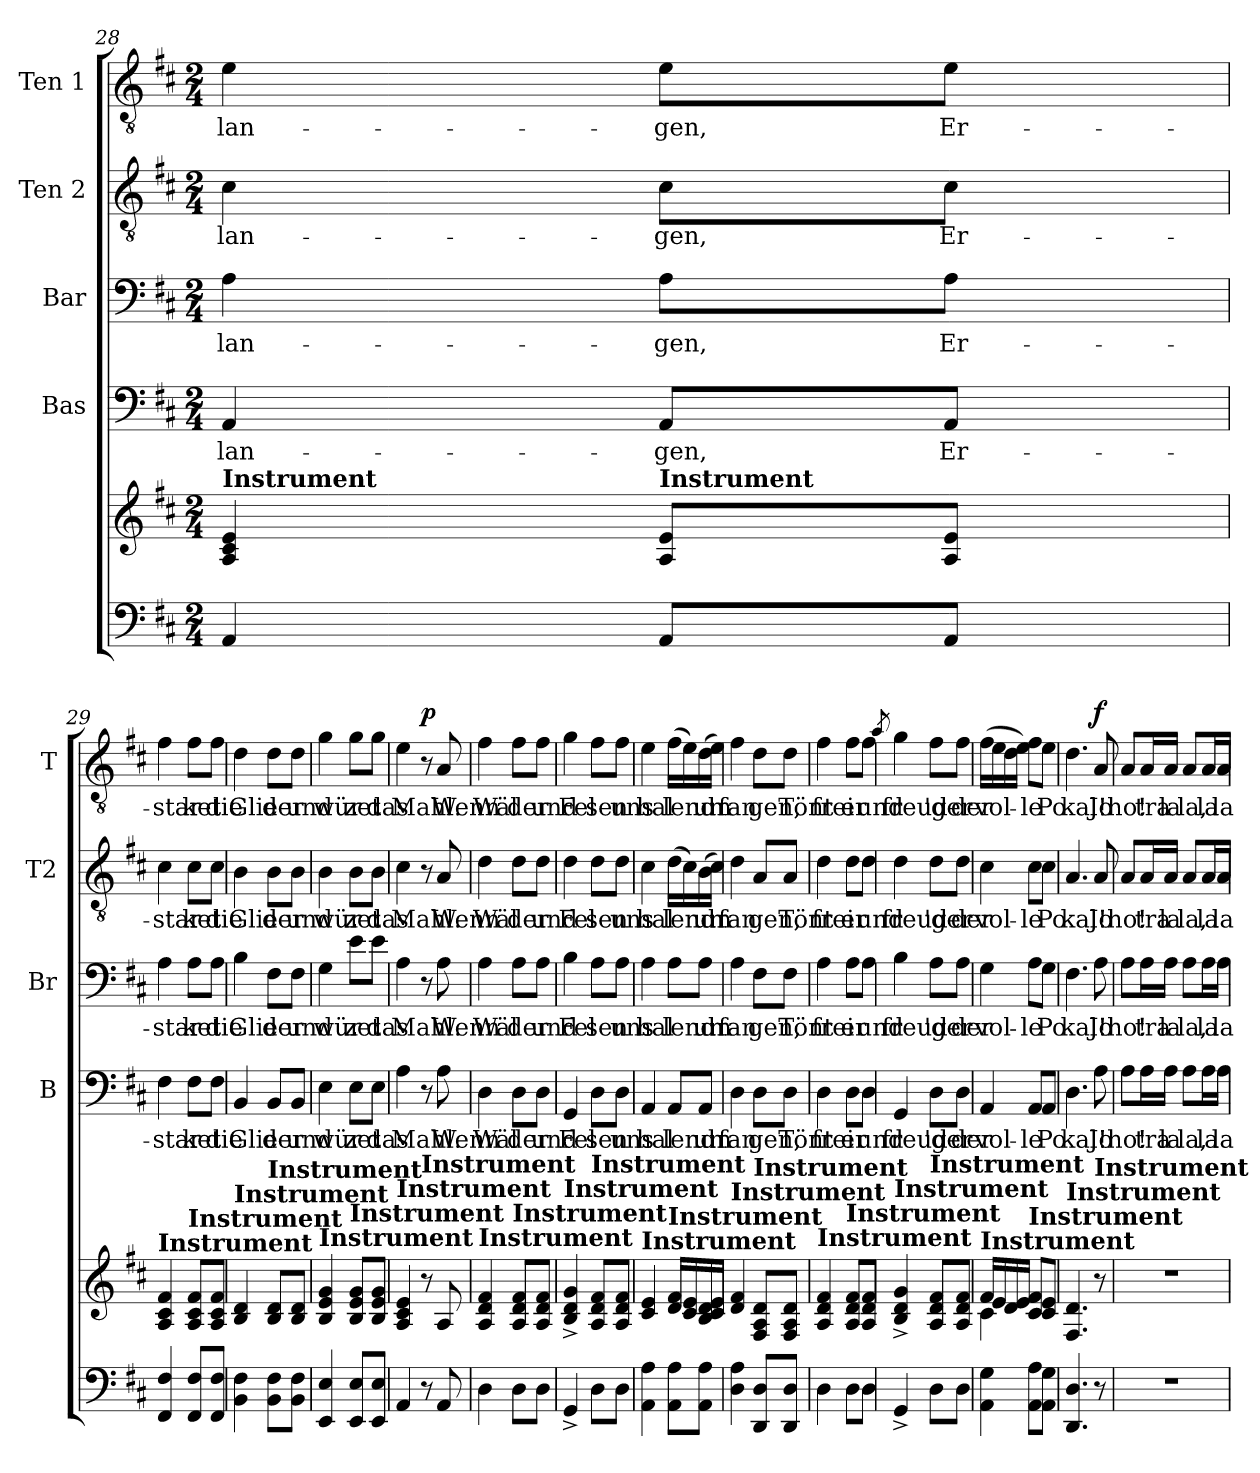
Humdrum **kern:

**kern	**kern	**kern	**text	**kern	**text	**kern	**text	**kern	**text	**dynam
*part5	*part5	*part4	*part4	*part3	*part3	*part2	*part2	*part1	*part1	*part1
*staff6	*staff5	*staff4	*staff4	*staff3	*staff3	*staff2	*staff2	*staff1	*staff1	*staff1
*	*	*I"Bas	*	*I"Bar	*	*I"Ten 2	*	*I"Ten 1	*	*
*	*	*I'B	*	*I'Br	*	*I'T2	*	*I'T	*	*
!!LO:PB:g=z
*clefF4	*clefG2	*clefF4	*	*clefF4	*	*clefGv2	*	*clefGv2	*	*
*k[f#c#]	*k[f#c#]	*k[f#c#]	*	*k[f#c#]	*	*k[f#c#]	*	*k[f#c#]	*	*
*D:	*D:	*D:	*	*D:	*	*D:	*	*D:	*	*
*M2/4	*M2/4	*M2/4	*	*M2/4	*	*M2/4	*	*M2/4	*	*
=28	=28	=28	=28	=28	=28	=28	=28	=28	=28	=28
!	!LO:TX:a:B:t=Instrument	!	!	!	!	!	!	!	!	!
4AA/	4A/ 4c#/ 4e/	4AA/	-lan-	4A\	-lan-	4c#\	-lan-	4e\	-lan-	.
!	!LO:TX:a:B:t=Instrument	!	!	!	!	!	!	!	!	!
8AA/L	8A/ 8e/L	8AA/L	-gen,	8A\L	-gen,	8c#\L	-gen,	8e\L	-gen,	.
8AA/J	8A/ 8e/J	8AA/J	Er-	8A\J	Er-	8c#\J	Er-	8e\J	Er-	.
=29	=29	=29	=29	=29	=29	=29	=29	=29	=29	=29
!	!LO:TX:a:B:t=Instrument	!	!	!	!	!	!	!	!	!
4FF#/ 4F#/	4A/ 4c#/ 4f#/	4F#\	-star-	4A\	-star-	4c#\	-star-	4f#\	-star-	.
!	!LO:TX:a:B:t=Instrument	!	!	!	!	!	!	!	!	!
8FF#/ 8F#/L	8A/ 8c#/ 8f#/L	8F#\L	-ket	8A\L	-ket	8c#\L	-ket	8f#\L	-ket	.
8FF#/ 8F#/J	8A/ 8c#/ 8f#/J	8F#\J	die	8A\J	die	8c#\J	die	8f#\J	die	.
=30	=30	=30	=30	=30	=30	=30	=30	=30	=30	=30
!	!LO:TX:a:B:t=Instrument	!	!	!	!	!	!	!	!	!
4BB\ 4F#\	4B/ 4d/	4BB/	Glie-	4B\	Glie-	4B\	Glie-	4d\	Glie-	.
!	!LO:TX:a:B:t=Instrument	!	!	!	!	!	!	!	!	!
8BB\ 8F#\L	8B/ 8d/L	8BB/L	-der	8F#\L	-der	8B\L	-der	8d\L	-der	.
8BB\ 8F#\J	8B/ 8d/J	8BB/J	und	8F#\J	und	8B\J	und	8d\J	und	.
=31	=31	=31	=31	=31	=31	=31	=31	=31	=31	=31
!	!LO:TX:a:B:t=Instrument	!	!	!	!	!	!	!	!	!
4EE/ 4E/	4B/ 4e/ 4g/	4E\	wür-	4G\	wür-	4B\	wür-	4g\	wür-	.
!	!LO:TX:a:B:t=Instrument	!	!	!	!	!	!	!	!	!
8EE/ 8E/L	8B/ 8e/ 8g/L	8E\L	-zet	8e\L	-zet	8B\L	-zet	8g\L	-zet	.
8EE/ 8E/J	8B/ 8e/ 8g/J	8E\J	das	8e\J	das	8B\J	das	8g\J	das	.
!!LO:PB:g=z
=32	=32	=32	=32	=32	=32	=32	=32	=32	=32	=32
!	!LO:TX:a:B:t=Instrument	!	!	!	!	!	!	!	!	!
4AA/	4A/ 4c#/ 4e/	4A\	Mahl.	4A\	Mahl.	4c#\	Mahl.	4e\	Mahl.	.
!	!LO:TX:a:B:t=Instrument	!	!	!	!	!	!	!	!	!
!	!	!	!	!	!	!	!	!	!	!LO:DY:a
8r	8r	8r	.	8r	.	8r	.	8r	.	p
8AA/	8A/	8A\	Wenn	8A\	Wenn	8A/	Wenn	8A/	Wenn	.
=33	=33	=33	=33	=33	=33	=33	=33	=33	=33	=33
!	!LO:TX:a:B:t=Instrument	!	!	!	!	!	!	!	!	!
4D\	4A/ 4d/ 4f#/	4D\	Wäl-	4A\	Wäl-	4d\	Wäl-	4f#\	Wäl-	.
!	!LO:TX:a:B:t=Instrument	!	!	!	!	!	!	!	!	!
8D\L	8A/ 8d/ 8f#/L	8D\L	-der	8A\L	-der	8d\L	-der	8f#\L	-der	.
8D\J	8A/ 8d/ 8f#/J	8D\J	und	8A\J	und	8d\J	und	8f#\J	und	.
=34	=34	=34	=34	=34	=34	=34	=34	=34	=34	=34
!	!LO:TX:a:B:t=Instrument	!	!	!	!	!	!	!	!	!
4GG^/	4B/^ 4d/^ 4g/^	4GG/	Fel-	4B\	Fel-	4d\	Fel-	4g\	Fel-	.
!	!LO:TX:a:B:t=Instrument	!	!	!	!	!	!	!	!	!
8D\L	8A/ 8d/ 8f#/L	8D\L	-sen	8A\L	-sen	8d\L	-sen	8f#\L	-sen	.
8D\J	8A/ 8d/ 8f#/J	8D\J	uns	8A\J	uns	8d\J	uns	8f#\J	uns	.
=35	=35	=35	=35	=35	=35	=35	=35	=35	=35	=35
!	!LO:TX:a:B:t=Instrument	!	!	!	!	!	!	!	!	!
4AA\ 4A\	4c#/ 4e/	4AA/	hal-	4A\	hal-	4c#\	hal-	4e\	hal-	.
!	!LO:TX:a:B:t=Instrument	!	!	!	!	!	!	!	!	!
8AA\ 8A\L	16d/ 16f#/LL	8AA/L	-lend	8A\L	-lend	(>16d\LL	-lend	(>16f#\LL	-lend	.
.	16c#/ 16e/	.	.	.	.	16c#\)	.	16e\)	.	.
8AA\ 8A\J	16B/ 16d/	8AA/J	um-	8A\J	um-	(>16B\	um-	(>16d\	um-	.
.	16c#/ 16e/JJ	.	.	.	.	16c#\JJ)	.	16e\JJ)	.	.
!!LO:PB:g=z
=36	=36	=36	=36	=36	=36	=36	=36	=36	=36	=36
!	!LO:TX:a:B:t=Instrument	!	!	!	!	!	!	!	!	!
4D\ 4A\	4d/ 4f#/	4D\	-fan-	4A\	-fan-	4d\	-fan-	4f#\	-fan-	.
!	!LO:TX:a:B:t=Instrument	!	!	!	!	!	!	!	!	!
8DD/ 8D/L	8F#/ 8A/ 8d/L	8D\L	-gen,	8F#\L	-gen,	8A/L	-gen,	8d\L	-gen,	.
8DD/ 8D/J	8F#/ 8A/ 8d/J	8D\J	Tönt	8F#\J	Tönt	8A/J	Tönt	8d\J	Tönt	.
=37	=37	=37	=37	=37	=37	=37	=37	=37	=37	=37
!	!LO:TX:a:B:t=Instrument	!	!	!	!	!	!	!	!	!
4D\	4A/ 4d/ 4f#/	4D\	frei-	4A\	frei-	4d\	frei-	4f#\	frei-	.
!	!LO:TX:a:B:t=Instrument	!	!	!	!	!	!	!	!	!
8D\L	8A/ 8d/ 8f#/L	8D\L	-er	8A\L	-er	8d\L	-er	8f#\L	-er	.
8D\J	8A/ 8d/ 8f#/J	8D\J	und	8A\J	und	8d\J	und	8f#\J	und	.
=38	=38	=38	=38	=38	=38	=38	=38	=38	=38	=38
.	.	.	.	.	.	.	.	8qa/	.	.
!	!LO:TX:a:B:t=Instrument	!	!	!	!	!	!	!	!	!
4GG^/	4B/^ 4d/^ 4g/^	4GG/	freud-	4B\	freud-	4d\	freud-	4g\	freud-	.
!	!LO:TX:a:B:t=Instrument	!	!	!	!	!	!	!	!	!
8D\L	8A/ 8d/ 8f#/L	8D\L	-'ger	8A\L	-'ger	8d\L	-'ger	8f#\L	-'ger	.
8D\J	8A/ 8d/ 8f#/J	8D\J	der	8A\J	der	8d\J	der	8f#\J	der	.
=39	=39	=39	=39	=39	=39	=39	=39	=39	=39	=39
*	*^	*	*	*	*	*	*	*	*	*
!	!LO:TX:a:B:t=Instrument	!	!	!	!	!	!	!	!	!	!
4AA\ 4G\	16f#/LL	4c#\	4AA/	vol-	4G\	vol-	4c#\	vol-	(>16f#\LL	vol-	.
.	16e/	.	.	.	.	.	.	.	16e\	.	.
.	16d/	.	.	.	.	.	.	.	16d\	.	.
.	16e/JJ	.	.	.	.	.	.	.	16e\JJ)	.	.
!	!LO:TX:a:B:t=Instrument	!	!	!	!	!	!	!	!	!	!
8AA\ 8A\L	8c#/ 8f#/L	4ryy	8AA/L	-le	8A\L	-le	8c#\L	-le	8f#\L	-le	.
8AA\ 8G\J	8c#/ 8e/J	.	8AA/J	Po-	8G\J	Po-	8c#\J	Po-	8e\J	Po-	.
*	*v	*v	*	*	*	*	*	*	*	*	*
!!LO:PB:g=z
=40	=40	=40	=40	=40	=40	=40	=40	=40	=40	=40
!	!LO:TX:a:B:t=Instrument	!	!	!	!	!	!	!	!	!
4.DD/ 4.D/	4.F#/ 4.d/	4.D\	-kal!	4.F#\	-kal!	4.A/	-kal!	4.d\	-kal!	.
!	!LO:TX:a:B:t=Instrument	!	!	!	!	!	!	!	!	!
!	!	!	!	!	!	!	!	!	!	!LO:DY:a
8r	8r	8A\	Jo-	8A\	Jo-	8A/	Jo-	8A/	Jo-	f
=41	=41	=41	=41	=41	=41	=41	=41	=41	=41	=41
2r	2r	8A\L	-ho!	8A\L	-ho!	8A/L	-ho!	8A/L	-ho!	.
.	.	16A\L	tra-	16A\L	tra-	16A/L	tra-	16A/L	tra-	.
.	.	16A\JJ	-la-	16A\JJ	-la-	16A/JJ	-la-	16A/JJ	-la-	.
.	.	8A\L	-la,	8A\L	-la,	8A/L	-la,	8A/L	-la,	.
.	.	16A\L	la	16A\L	la	16A/L	la	16A/L	la	.
.	.	16A\JJ	la	16A\JJ	la	16A/JJ	la	16A/JJ	la	.
=	=	=	=	=	=	=	=	=	=	=
*-	*-	*-	*-	*-	*-	*-	*-	*-	*-	*-
